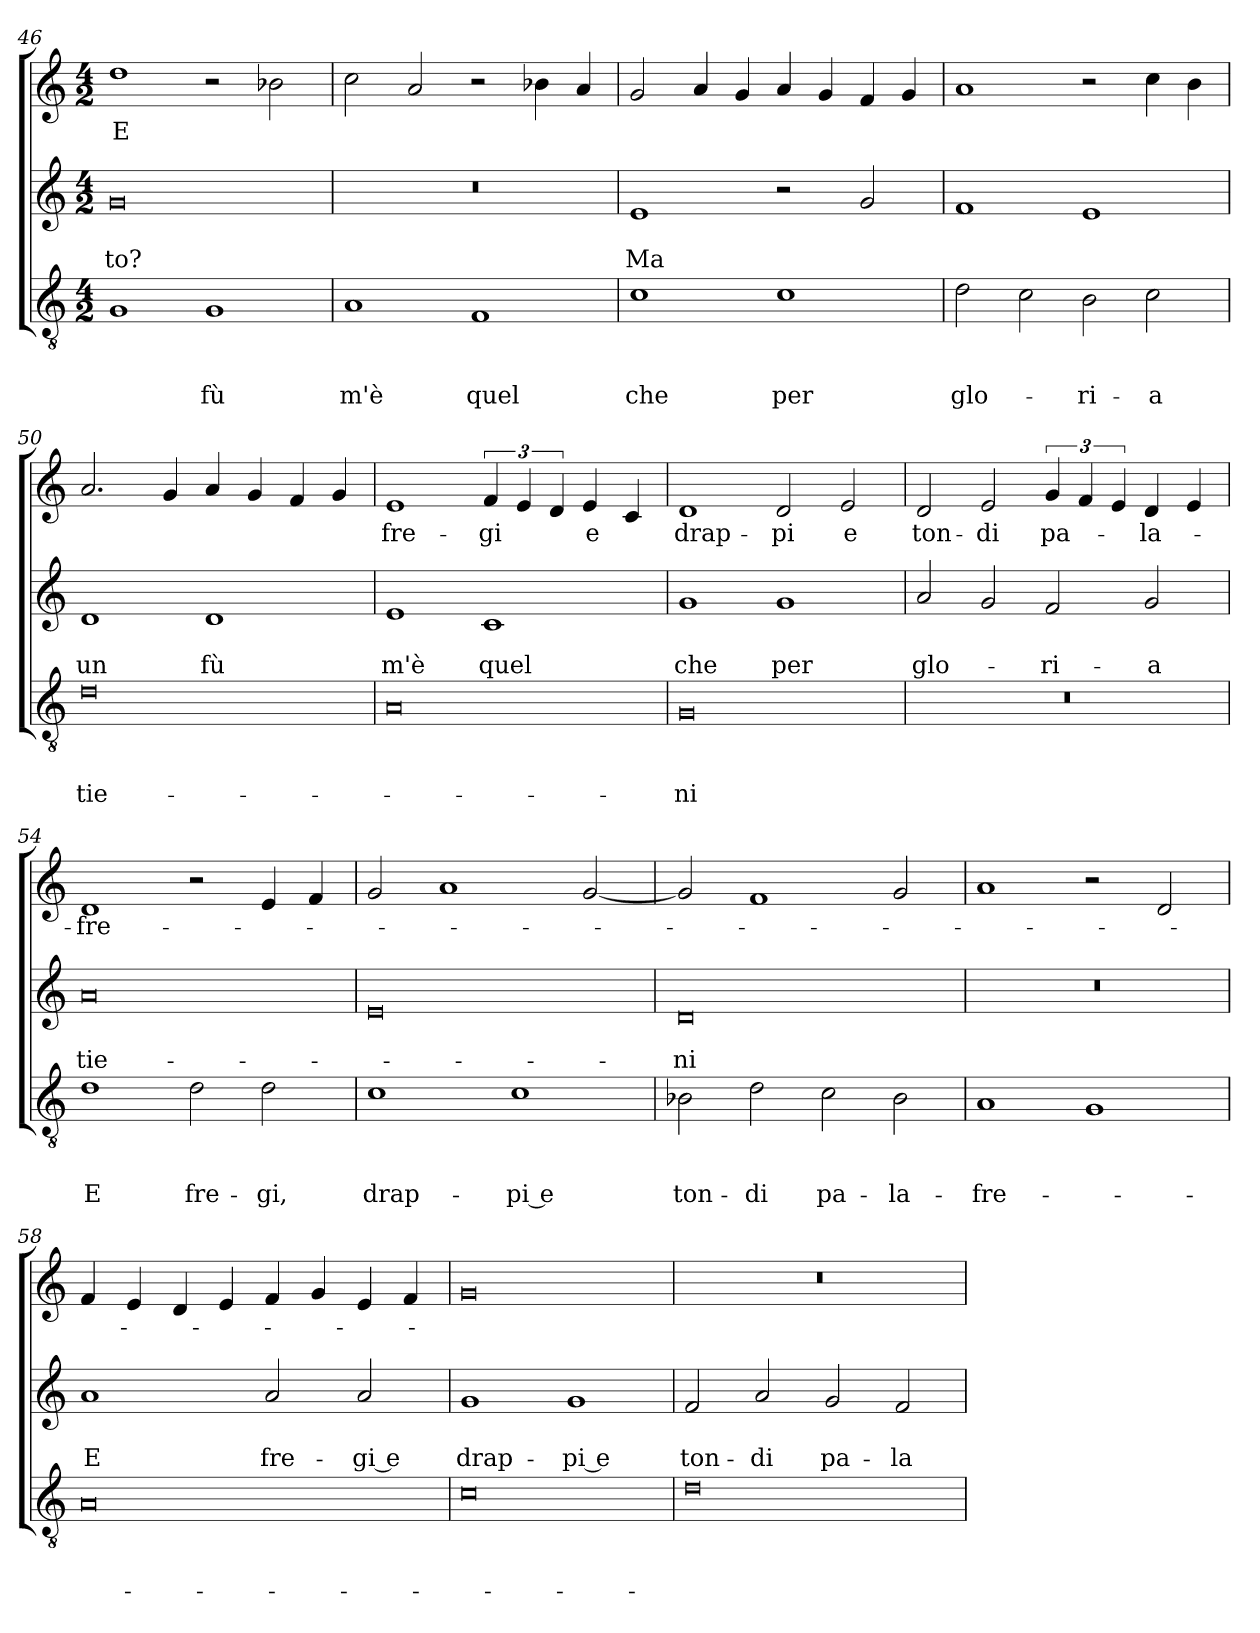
**kern	**text	**text	**text	**kern	**text	**text	**kern	**text
*part3	*part3	*part3	*part3	*part2	*part2	*part2	*part1	*part1
*staff3	*staff3	*staff3	*staff3	*staff2	*staff2	*staff2	*staff1	*staff1
*clefGv2	*	*	*	*clefG2	*	*	*clefG2	*
*k[]	*	*	*	*k[]	*	*	*k[]	*
*C:	*	*	*	*C:	*	*	*C:	*
*M4/2	*	*	*	*M4/2	*	*	*M4/2	*
=46	=46	=46	=46	=46	=46	=46	=46	=46
!	!	!	!	!	!	!LO:LY:b	!	!LO:LY:b
1G	.	.	.	0g	.	-to?	1dd	E
!	!	!	!LO:LY:b	!	!	!	!	!
1G	.	.	fù	.	.	.	2r	.
.	.	.	.	.	.	.	2b-X\	.
=47	=47	=47	=47	=47	=47	=47	=47	=47
!	!	!	!LO:LY:b	!	!	!	!	!
1A	.	.	m'è	0r	.	.	2cc\	.
.	.	.	.	.	.	.	2a/	.
!	!	!	!LO:LY:b	!	!	!	!	!
1F	.	.	quel	.	.	.	2r	.
.	.	.	.	.	.	.	4b-X\	.
.	.	.	.	.	.	.	4a/	.
!!LO:LB:g=z
=48	=48	=48	=48	=48	=48	=48	=48	=48
!	!	!	!LO:LY:b	!	!	!LO:LY:b	!	!
1c	.	.	che	1e	.	Ma	2g/	.
.	.	.	.	.	.	.	4a/	.
.	.	.	.	.	.	.	4g/	.
!	!	!	!LO:LY:b	!	!	!	!	!
1c	.	.	per	2r	.	.	4a/	.
.	.	.	.	.	.	.	4g/	.
.	.	.	.	2g/	.	.	4f/	.
.	.	.	.	.	.	.	4g/	.
=49	=49	=49	=49	=49	=49	=49	=49	=49
!	!	!	!LO:LY:b	!	!	!	!	!
2d\	.	.	glo-	1f	.	.	1a	.
2c\	.	.	.	.	.	.	.	.
!	!	!	!LO:LY:b	!	!	!	!	!
2B\	.	.	-ri-	1e	.	.	2r	.
!	!	!	!LO:LY:b	!	!	!	!	!
2c\	.	.	-a	.	.	.	4cc\	.
.	.	.	.	.	.	.	4b\	.
=50	=50	=50	=50	=50	=50	=50	=50	=50
!	!	!	!LO:LY:b	!	!	!LO:LY:b	!	!
0d	.	.	tie-	1d	.	un	2.a/	.
.	.	.	.	.	.	.	4g/	.
!	!	!	!	!	!	!LO:LY:b	!	!
.	.	.	.	1d	.	fù	4a/	.
.	.	.	.	.	.	.	4g/	.
.	.	.	.	.	.	.	4f/	.
.	.	.	.	.	.	.	4g/	.
=51	=51	=51	=51	=51	=51	=51	=51	=51
!	!	!	!	!	!	!LO:LY:b	!	!LO:LY:b
0A	.	.	.	1e	.	m'è	1e	fre-
!	!	!	!	!	!	!LO:LY:b	!	!LO:LY:b
.	.	.	.	1c	.	quel	6f/	-gi
.	.	.	.	.	.	.	6e/	.
.	.	.	.	.	.	.	6d/	.
!	!	!	!	!	!	!	!	!LO:LY:b
.	.	.	.	.	.	.	4e/	e
.	.	.	.	.	.	.	4c/	.
=52	=52	=52	=52	=52	=52	=52	=52	=52
!	!	!	!LO:LY:b	!	!	!LO:LY:b	!	!LO:LY:b
0G	.	.	-ni	1g	.	che	1d	drap-
!	!	!	!	!	!	!LO:LY:b	!	!LO:LY:b
.	.	.	.	1g	.	per	2d/	-pi
!	!	!	!	!	!	!	!	!LO:LY:b
.	.	.	.	.	.	.	2e/	e
!!LO:LB:g=z
=53	=53	=53	=53	=53	=53	=53	=53	=53
!	!	!	!	!	!	!LO:LY:b	!	!LO:LY:b
0r	.	.	.	2a/	.	glo-	2d/	ton-
!	!	!	!	!	!	!	!	!LO:LY:b
.	.	.	.	2g/	.	.	2e/	-di
!	!	!	!	!	!	!LO:LY:b	!	!LO:LY:b
.	.	.	.	2f/	.	-ri-	6g/	pa-
.	.	.	.	.	.	.	6f/	.
.	.	.	.	.	.	.	6e/	.
!	!	!	!	!	!	!LO:LY:b	!	!LO:LY:b
.	.	.	.	2g/	.	-a	4d/	-la-
.	.	.	.	.	.	.	4e/	.
=54	=54	=54	=54	=54	=54	=54	=54	=54
!	!	!	!LO:LY:b	!	!	!LO:LY:b	!	!LO:LY:b
1d	.	.	E	0a	.	tie-	1d	-fre-
!	!	!	!LO:LY:b	!	!	!	!	!
2d\	.	.	fre-	.	.	.	2r	.
!	!	!	!LO:LY:b	!	!	!	!	!
2d\	.	.	-gi,	.	.	.	4e/	.
.	.	.	.	.	.	.	4f/	.
=55	=55	=55	=55	=55	=55	=55	=55	=55
!	!	!	!LO:LY:b	!	!	!	!	!
1c	.	.	drap-	0e	.	.	2g/	.
.	.	.	.	.	.	.	1a	.
!	!	!	!LO:LY:b	!	!	!	!	!
1c	.	.	-pi e	.	.	.	.	.
.	.	.	.	.	.	.	[2g/	.
=56	=56	=56	=56	=56	=56	=56	=56	=56
!	!	!	!LO:LY:b	!	!	!LO:LY:b	!	!
2B-X\	.	.	ton-	0d	.	-ni	2g/]	.
!	!	!	!LO:LY:b	!	!	!	!	!
2d\	.	.	-di	.	.	.	1f	.
!	!	!	!LO:LY:b	!	!	!	!	!
2c\	.	.	pa-	.	.	.	.	.
!	!	!	!LO:LY:b	!	!	!	!	!
2B-\	.	.	-la-	.	.	.	2g/	.
=57	=57	=57	=57	=57	=57	=57	=57	=57
!	!	!	!LO:LY:b	!	!	!	!	!
1A	.	.	-fre-	0r	.	.	1a	.
1G	.	.	.	.	.	.	2r	.
.	.	.	.	.	.	.	2d/	.
=58	=58	=58	=58	=58	=58	=58	=58	=58
!	!	!	!	!	!	!LO:LY:b	!	!
0A	.	.	.	1a	.	E	4f/	.
.	.	.	.	.	.	.	4e/	.
.	.	.	.	.	.	.	4d/	.
.	.	.	.	.	.	.	4e/	.
!	!	!	!	!	!	!LO:LY:b	!	!
.	.	.	.	2a/	.	fre-	4f/	.
.	.	.	.	.	.	.	4g/	.
!	!	!	!	!	!	!LO:LY:b	!	!
.	.	.	.	2a/	.	-gi e	4e/	.
.	.	.	.	.	.	.	4f/	.
!!LO:PB:g=z
=59	=59	=59	=59	=59	=59	=59	=59	=59
!	!	!	!	!	!	!LO:LY:b	!	!
0c	.	.	.	1g	.	drap-	0g	.
!	!	!	!	!	!	!LO:LY:b	!	!
.	.	.	.	1g	.	-pi e	.	.
=60	=60	=60	=60	=60	=60	=60	=60	=60
!	!	!	!	!	!	!LO:LY:b	!	!
0d	.	.	.	2f/	.	ton-	0r	.
!	!	!	!	!	!	!LO:LY:b	!	!
.	.	.	.	2a/	.	-di	.	.
!	!	!	!	!	!	!LO:LY:b	!	!
.	.	.	.	2g/	.	pa-	.	.
!	!	!	!	!	!	!LO:LY:b	!	!
.	.	.	.	2f/	.	-la-	.	.
=	=	=	=	=	=	=	=	=
*-	*-	*-	*-	*-	*-	*-	*-	*-
